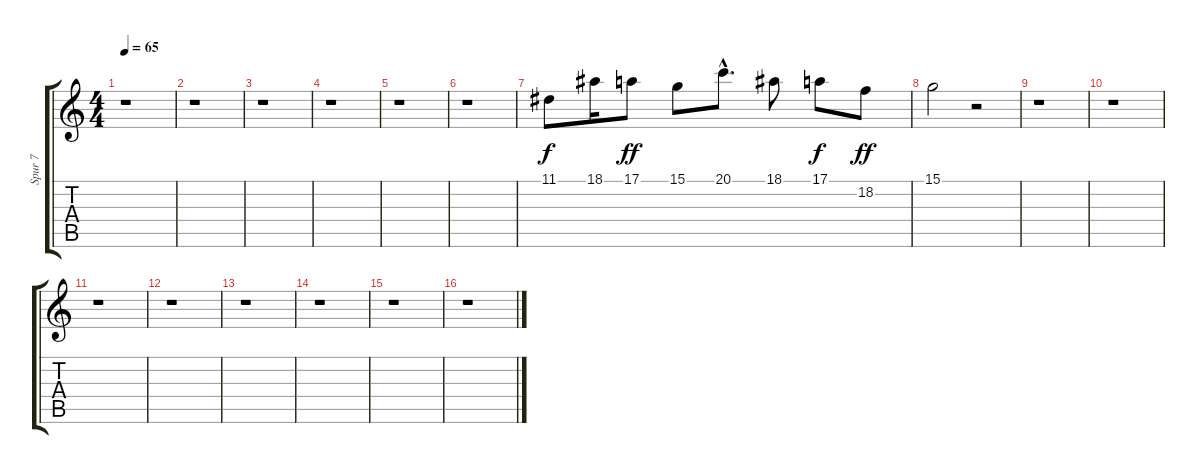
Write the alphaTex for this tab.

\track ("Spur 7" "Spur 7") {instrument electricpiano2}
\staff {score tabs}
\tuning (E4 B3 G3 D3 A2 E2) {hide}
\ts (4 4)
\tempo 65
\clef g2
\ks c
r.1{dy ff} |
r.1 |
r.1 |
r.1 |
r.1 |
r.1 |
11.1.8{dy f} 18.1.16 17.1.8{dy ff} 15.1.8 20.1{hac}.8{d} 18.1.8 17.1.8{dy f} 18.2.8{dy ff} |
15.1.2 r.2 |
r.1 |
r.1 |
r.1 |
r.1 |
r.1 |
r.1 |
r.1 |
r.1
